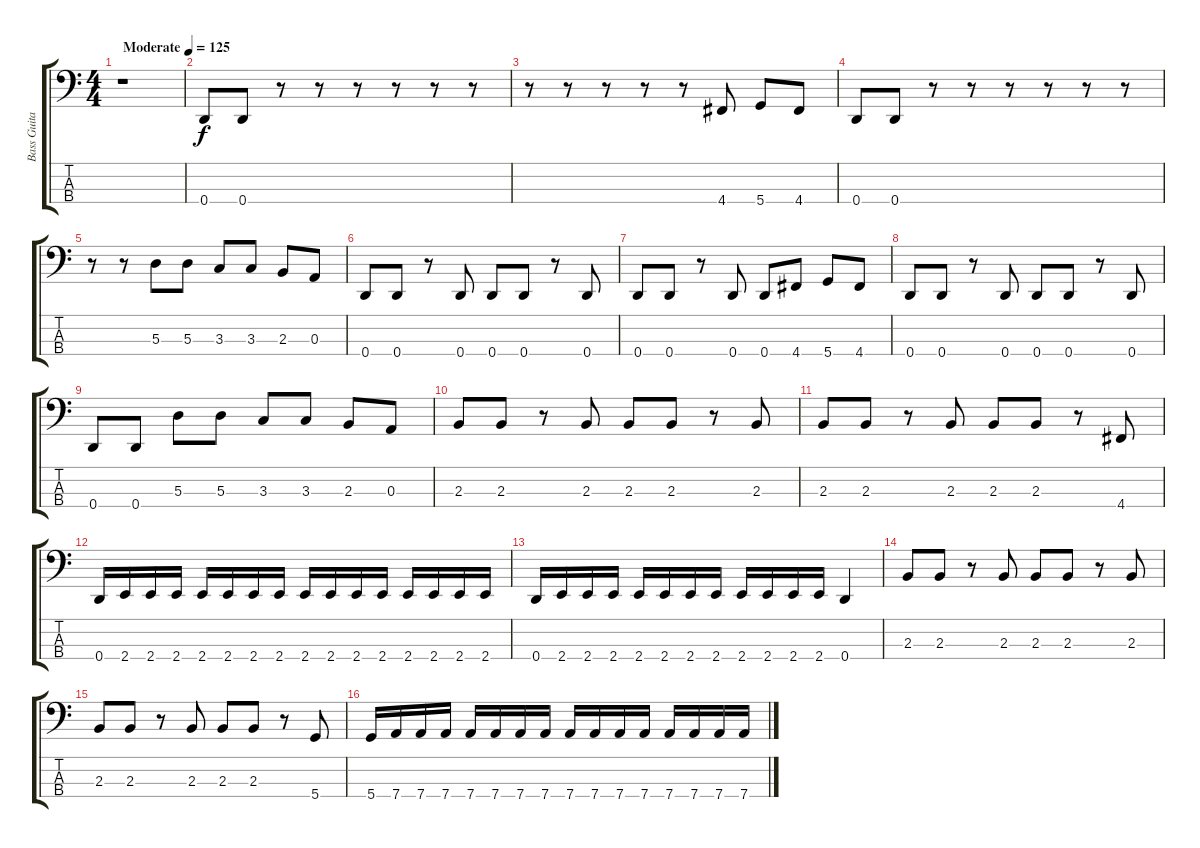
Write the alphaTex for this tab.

\track ("Bass Guitar" "Bass Guita") {instrument fretlessbass}
\staff {score tabs}
\tuning (G2 D2 A1 D1) {hide}
\ts (4 4)
\tempo (125 "Moderate")
\clef f4
\ks c
r.1{dy f instrument fretlessbass} |
0.4.8 0.4.8 r.8 r.8 r.8 r.8 r.8 r.8 |
r.8 r.8 r.8 r.8 r.8 4.4.8 5.4.8 4.4.8 |
0.4.8 0.4.8 r.8 r.8 r.8 r.8 r.8 r.8 |
r.8 r.8 5.3.8 5.3.8 3.3.8 3.3.8 2.3.8 0.3.8 |
0.4.8 0.4.8 r.8 0.4.8 0.4.8 0.4.8 r.8 0.4.8 |
0.4.8 0.4.8 r.8 0.4.8 0.4.8 4.4.8 5.4.8 4.4.8 |
0.4.8 0.4.8 r.8 0.4.8 0.4.8 0.4.8 r.8 0.4.8 |
0.4.8 0.4.8 5.3.8 5.3.8 3.3.8 3.3.8 2.3.8 0.3.8 |
2.3.8 2.3.8 r.8 2.3.8 2.3.8 2.3.8 r.8 2.3.8 |
2.3.8 2.3.8 r.8 2.3.8 2.3.8 2.3.8 r.8 4.4.8 |
0.4.16 2.4.16 2.4.16 2.4.16 2.4.16 2.4.16 2.4.16 2.4.16 2.4.16 2.4.16 2.4.16 2.4.16 2.4.16 2.4.16 2.4.16 2.4.16 |
0.4.16 2.4.16 2.4.16 2.4.16 2.4.16 2.4.16 2.4.16 2.4.16 2.4.16 2.4.16 2.4.16 2.4.16 0.4.4 |
2.3.8 2.3.8 r.8 2.3.8 2.3.8 2.3.8 r.8 2.3.8 |
2.3.8 2.3.8 r.8 2.3.8 2.3.8 2.3.8 r.8 5.4.8 |
5.4.16 7.4.16 7.4.16 7.4.16 7.4.16 7.4.16 7.4.16 7.4.16 7.4.16 7.4.16 7.4.16 7.4.16 7.4.16 7.4.16 7.4.16 7.4.16
